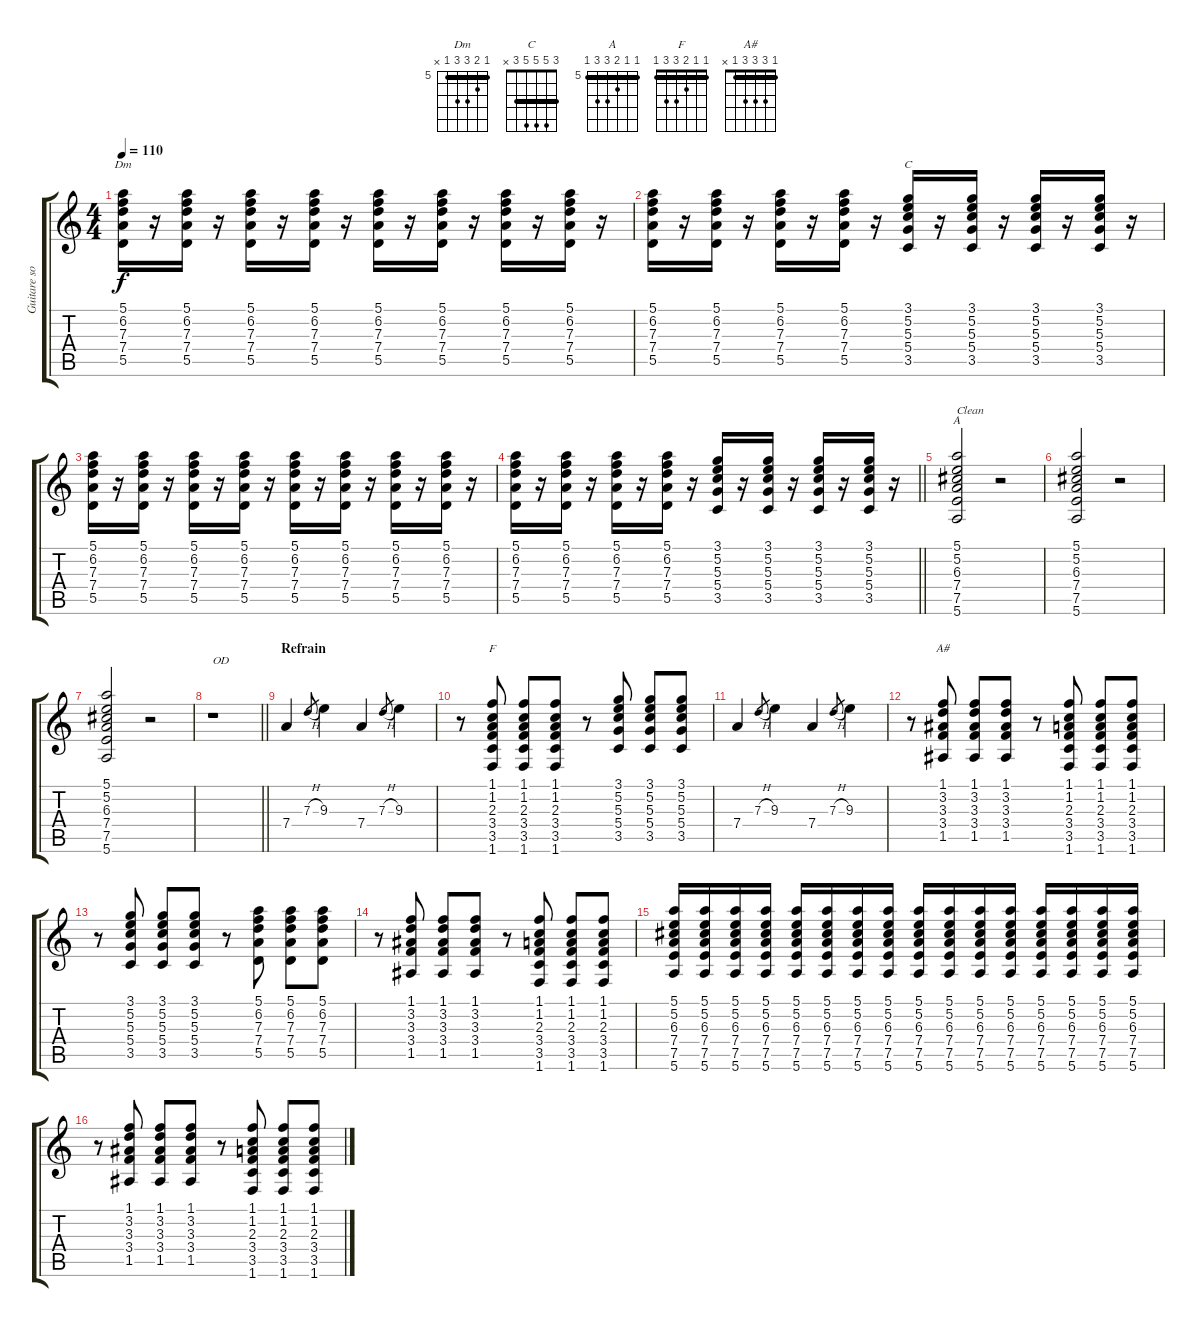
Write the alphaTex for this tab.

\track ("Guitare solo" "Guitare so") {instrument overdrivenguitar}
\staff {score tabs}
\tuning (E4 B3 G3 D3 A2 E2) {hide}
\chord ("Dm" 5 6 7 7 5 x) {firstfret 5 barre 5}
\chord ("C" 3 5 5 5 3 x) {barre 3}
\chord ("A" 5 5 6 7 7 5) {firstfret 5 barre 5}
\chord ("F" 1 1 2 3 3 1) {barre 1}
\chord ("A#" 1 3 3 3 1 x) {barre 1}
\ts (4 4)
\tempo 110
\clef g2
\ks c
(5.1 6.2 7.3 7.4 5.5).16{ch "Dm" dy f} r.16 (5.1 6.2 7.3 7.4 5.5).16 r.16 (5.1 6.2 7.3 7.4 5.5).16 r.16 (5.1 6.2 7.3 7.4 5.5).16 r.16 (5.1 6.2 7.3 7.4 5.5).16 r.16 (5.1 6.2 7.3 7.4 5.5).16 r.16 (5.1 6.2 7.3 7.4 5.5).16 r.16 (5.1 6.2 7.3 7.4 5.5).16 r.16 |
(5.1 6.2 7.3 7.4 5.5).16 r.16 (5.1 6.2 7.3 7.4 5.5).16 r.16 (5.1 6.2 7.3 7.4 5.5).16 r.16 (5.1 6.2 7.3 7.4 5.5).16 r.16 (3.1 5.2 5.3 5.4 3.5).16{ch "C"} r.16 (3.1 5.2 5.3 5.4 3.5).16 r.16 (3.1 5.2 5.3 5.4 3.5).16 r.16 (3.1 5.2 5.3 5.4 3.5).16 r.16 |
(5.1 6.2 7.3 7.4 5.5).16 r.16 (5.1 6.2 7.3 7.4 5.5).16 r.16 (5.1 6.2 7.3 7.4 5.5).16 r.16 (5.1 6.2 7.3 7.4 5.5).16 r.16 (5.1 6.2 7.3 7.4 5.5).16 r.16 (5.1 6.2 7.3 7.4 5.5).16 r.16 (5.1 6.2 7.3 7.4 5.5).16 r.16 (5.1 6.2 7.3 7.4 5.5).16 r.16 |
\barLineRight lightlight
(5.1 6.2 7.3 7.4 5.5).16 r.16 (5.1 6.2 7.3 7.4 5.5).16 r.16 (5.1 6.2 7.3 7.4 5.5).16 r.16 (5.1 6.2 7.3 7.4 5.5).16 r.16 (3.1 5.2 5.3 5.4 3.5).16 r.16 (3.1 5.2 5.3 5.4 3.5).16 r.16 (3.1 5.2 5.3 5.4 3.5).16 r.16 (3.1 5.2 5.3 5.4 3.5).16 r.16 |
(5.1 5.2 6.3 7.4 7.5 5.6).2{ch "A" txt "Clean" instrument electricguitarclean} r.2 |
(5.1 5.2 6.3 7.4 7.5 5.6).2 r.2 |
(5.1 5.2 6.3 7.4 7.5 5.6).2 r.2 |
\barLineRight lightlight
r.1{txt "OD" instrument overdrivenguitar} |
\section ("" "Refrain")
7.4.4 7.3{h}.8{gr} 9.3.4 7.4.4 7.3{h}.8{gr} 9.3.4 |
r.8 (1.1 1.2 2.3 3.4 3.5 1.6).8{ch "F"} (1.1 1.2 2.3 3.4 3.5 1.6).8 (1.1 1.2 2.3 3.4 3.5 1.6).8 r.8 (3.1 5.2 5.3 5.4 3.5).8 (3.1 5.2 5.3 5.4 3.5).8 (3.1 5.2 5.3 5.4 3.5).8 |
7.4.4 7.3{h}.8{gr} 9.3.4 7.4.4 7.3{h}.8{gr} 9.3.4 |
r.8 (1.1 3.2 3.3 3.4 1.5).8{ch "A#"} (1.1 3.2 3.3 3.4 1.5).8 (1.1 3.2 3.3 3.4 1.5).8 r.8 (1.1 1.2 2.3 3.4 3.5 1.6).8 (1.1 1.2 2.3 3.4 3.5 1.6).8 (1.1 1.2 2.3 3.4 3.5 1.6).8 |
r.8 (3.1 5.2 5.3 5.4 3.5).8 (3.1 5.2 5.3 5.4 3.5).8 (3.1 5.2 5.3 5.4 3.5).8 r.8 (5.1 6.2 7.3 7.4 5.5).8 (5.1 6.2 7.3 7.4 5.5).8 (5.1 6.2 7.3 7.4 5.5).8 |
r.8 (1.1 3.2 3.3 3.4 1.5).8 (1.1 3.2 3.3 3.4 1.5).8 (1.1 3.2 3.3 3.4 1.5).8 r.8 (1.1 1.2 2.3 3.4 3.5 1.6).8 (1.1 1.2 2.3 3.4 3.5 1.6).8 (1.1 1.2 2.3 3.4 3.5 1.6).8 |
(5.1 5.2 6.3 7.4 7.5 5.6).16 (5.1 5.2 6.3 7.4 7.5 5.6).16 (5.1 5.2 6.3 7.4 7.5 5.6).16 (5.1 5.2 6.3 7.4 7.5 5.6).16 (5.1 5.2 6.3 7.4 7.5 5.6).16 (5.1 5.2 6.3 7.4 7.5 5.6).16 (5.1 5.2 6.3 7.4 7.5 5.6).16 (5.1 5.2 6.3 7.4 7.5 5.6).16 (5.1 5.2 6.3 7.4 7.5 5.6).16 (5.1 5.2 6.3 7.4 7.5 5.6).16 (5.1 5.2 6.3 7.4 7.5 5.6).16 (5.1 5.2 6.3 7.4 7.5 5.6).16 (5.1 5.2 6.3 7.4 7.5 5.6).16 (5.1 5.2 6.3 7.4 7.5 5.6).16 (5.1 5.2 6.3 7.4 7.5 5.6).16 (5.1 5.2 6.3 7.4 7.5 5.6).16 |
r.8 (1.1 3.2 3.3 3.4 1.5).8 (1.1 3.2 3.3 3.4 1.5).8 (1.1 3.2 3.3 3.4 1.5).8 r.8 (1.1 1.2 2.3 3.4 3.5 1.6).8 (1.1 1.2 2.3 3.4 3.5 1.6).8 (1.1 1.2 2.3 3.4 3.5 1.6).8
